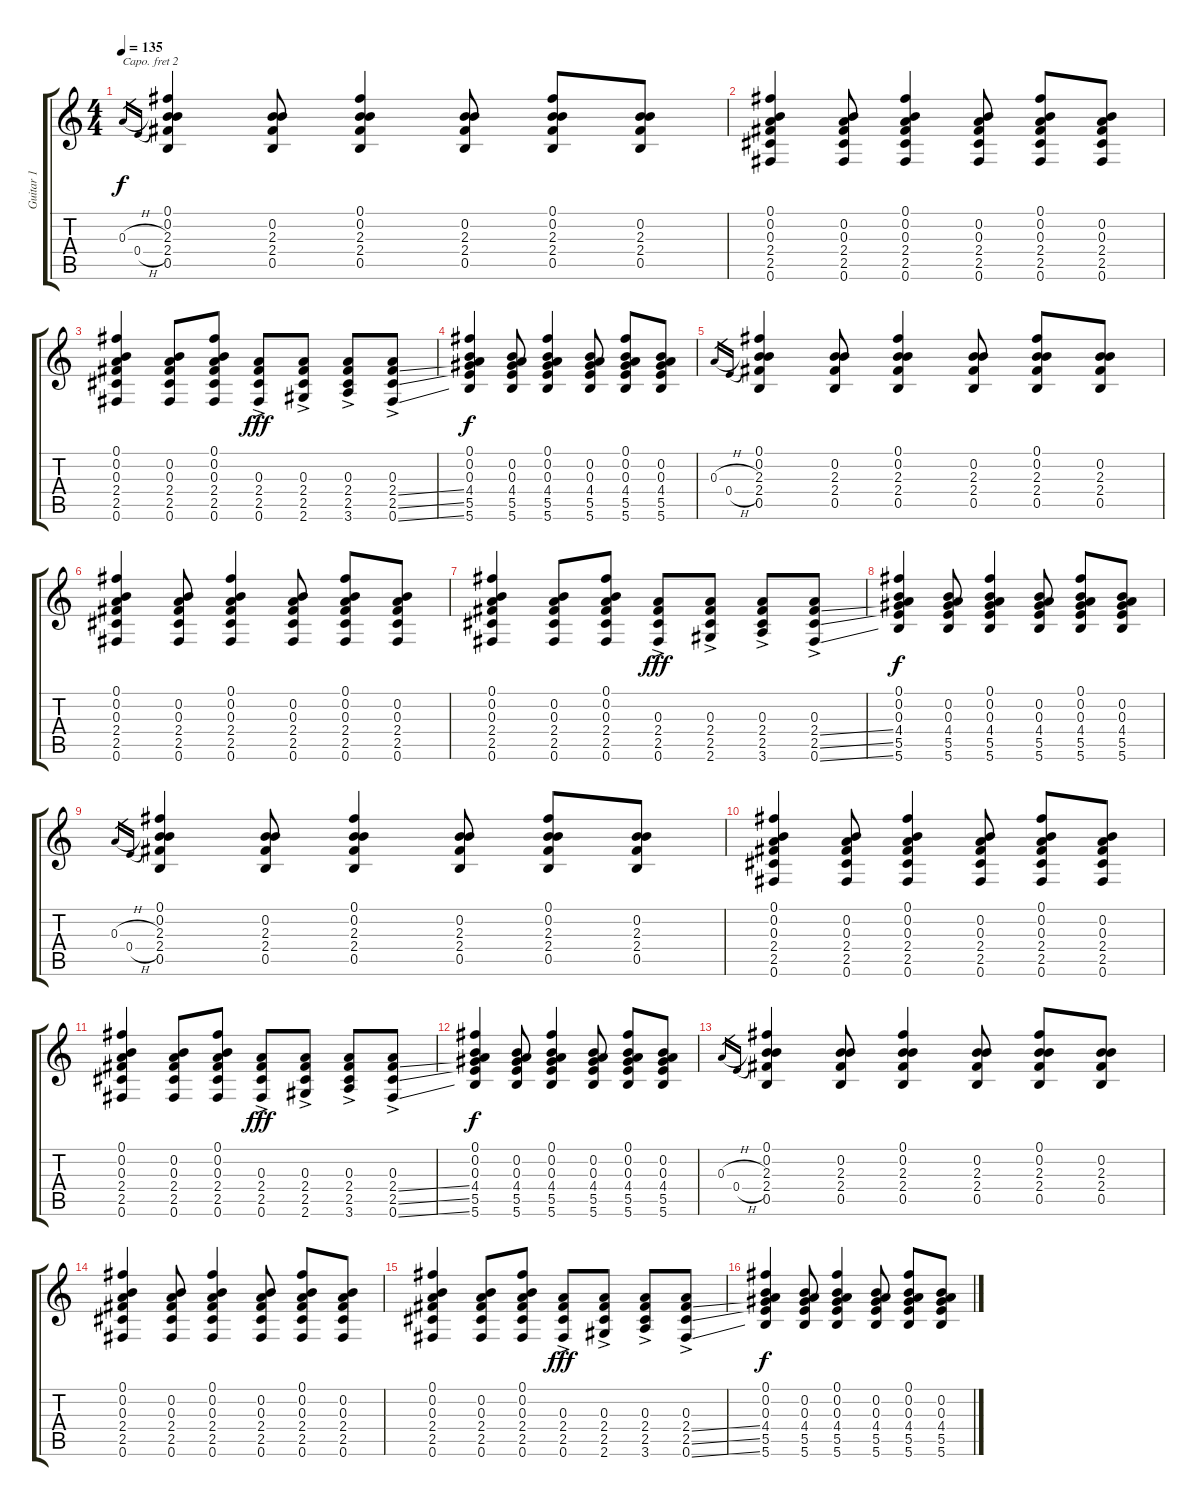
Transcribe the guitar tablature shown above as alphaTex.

\track ("Guitar 1" "Guitar 1") {instrument electricguitarjazz}
\staff {score tabs}
\capo 2
\tuning (E4 A3 G3 D3 A2 E2) {hide}
\ts (4 4)
\tempo 135
\clef g2
\ks c
0.3{h}.16{gr dy f} 0.4{h}.16{gr} (0.1 0.2 2.3 2.4 0.5).4 (0.2 2.3 2.4 0.5).8 (0.1 0.2 2.3 2.4 0.5).4 (0.2 2.3 2.4 0.5).8 (0.1 0.2 2.3 2.4 0.5).8 (0.2 2.3 2.4 0.5).8 |
(0.1 0.2 0.3 2.4 2.5 0.6).4 (0.2 0.3 2.4 2.5 0.6).8 (0.1 0.2 0.3 2.4 2.5 0.6).4 (0.2 0.3 2.4 2.5 0.6).8 (0.1 0.2 0.3 2.4 2.5 0.6).8 (0.2 0.3 2.4 2.5 0.6).8 |
(0.1 0.2 0.3 2.4 2.5 0.6).4 (0.2 0.3 2.4 2.5 0.6).8 (0.1 0.2 0.3 2.4 2.5 0.6).8 (0.3 2.4 2.5 0.6{ac}).8{dy fff} (0.3 2.4 2.5 2.6{ac}).8 (0.3 2.4 2.5 3.6{ac}).8 (0.3 2.4{ss} 2.5{ss} 0.6{ss ac}).8 |
(0.1 0.2 0.3 4.4 5.5 5.6).4{dy f} (0.2 0.3 4.4 5.5 5.6).8 (0.1 0.2 0.3 4.4 5.5 5.6).4 (0.2 0.3 4.4 5.5 5.6).8 (0.1 0.2 0.3 4.4 5.5 5.6).8 (0.2 0.3 4.4 5.5 5.6).8 |
0.3{h}.16{gr} 0.4{h}.16{gr} (0.1 0.2 2.3 2.4 0.5).4 (0.2 2.3 2.4 0.5).8 (0.1 0.2 2.3 2.4 0.5).4 (0.2 2.3 2.4 0.5).8 (0.1 0.2 2.3 2.4 0.5).8 (0.2 2.3 2.4 0.5).8 |
(0.1 0.2 0.3 2.4 2.5 0.6).4 (0.2 0.3 2.4 2.5 0.6).8 (0.1 0.2 0.3 2.4 2.5 0.6).4 (0.2 0.3 2.4 2.5 0.6).8 (0.1 0.2 0.3 2.4 2.5 0.6).8 (0.2 0.3 2.4 2.5 0.6).8 |
(0.1 0.2 0.3 2.4 2.5 0.6).4 (0.2 0.3 2.4 2.5 0.6).8 (0.1 0.2 0.3 2.4 2.5 0.6).8 (0.3 2.4 2.5 0.6{ac}).8{dy fff} (0.3 2.4 2.5 2.6{ac}).8 (0.3 2.4 2.5 3.6{ac}).8 (0.3 2.4{ss} 2.5{ss} 0.6{ss ac}).8 |
(0.1 0.2 0.3 4.4 5.5 5.6).4{dy f} (0.2 0.3 4.4 5.5 5.6).8 (0.1 0.2 0.3 4.4 5.5 5.6).4 (0.2 0.3 4.4 5.5 5.6).8 (0.1 0.2 0.3 4.4 5.5 5.6).8 (0.2 0.3 4.4 5.5 5.6).8 |
0.3{h}.16{gr} 0.4{h}.16{gr} (0.1 0.2 2.3 2.4 0.5).4 (0.2 2.3 2.4 0.5).8 (0.1 0.2 2.3 2.4 0.5).4 (0.2 2.3 2.4 0.5).8 (0.1 0.2 2.3 2.4 0.5).8 (0.2 2.3 2.4 0.5).8 |
(0.1 0.2 0.3 2.4 2.5 0.6).4 (0.2 0.3 2.4 2.5 0.6).8 (0.1 0.2 0.3 2.4 2.5 0.6).4 (0.2 0.3 2.4 2.5 0.6).8 (0.1 0.2 0.3 2.4 2.5 0.6).8 (0.2 0.3 2.4 2.5 0.6).8 |
(0.1 0.2 0.3 2.4 2.5 0.6).4 (0.2 0.3 2.4 2.5 0.6).8 (0.1 0.2 0.3 2.4 2.5 0.6).8 (0.3 2.4 2.5 0.6{ac}).8{dy fff} (0.3 2.4 2.5 2.6{ac}).8 (0.3 2.4 2.5 3.6{ac}).8 (0.3 2.4{ss} 2.5{ss} 0.6{ss ac}).8 |
(0.1 0.2 0.3 4.4 5.5 5.6).4{dy f} (0.2 0.3 4.4 5.5 5.6).8 (0.1 0.2 0.3 4.4 5.5 5.6).4 (0.2 0.3 4.4 5.5 5.6).8 (0.1 0.2 0.3 4.4 5.5 5.6).8 (0.2 0.3 4.4 5.5 5.6).8 |
0.3{h}.16{gr} 0.4{h}.16{gr} (0.1 0.2 2.3 2.4 0.5).4 (0.2 2.3 2.4 0.5).8 (0.1 0.2 2.3 2.4 0.5).4 (0.2 2.3 2.4 0.5).8 (0.1 0.2 2.3 2.4 0.5).8 (0.2 2.3 2.4 0.5).8 |
(0.1 0.2 0.3 2.4 2.5 0.6).4 (0.2 0.3 2.4 2.5 0.6).8 (0.1 0.2 0.3 2.4 2.5 0.6).4 (0.2 0.3 2.4 2.5 0.6).8 (0.1 0.2 0.3 2.4 2.5 0.6).8 (0.2 0.3 2.4 2.5 0.6).8 |
(0.1 0.2 0.3 2.4 2.5 0.6).4 (0.2 0.3 2.4 2.5 0.6).8 (0.1 0.2 0.3 2.4 2.5 0.6).8 (0.3 2.4 2.5 0.6{ac}).8{dy fff} (0.3 2.4 2.5 2.6{ac}).8 (0.3 2.4 2.5 3.6{ac}).8 (0.3 2.4{ss} 2.5{ss} 0.6{ss ac}).8 |
(0.1 0.2 0.3 4.4 5.5 5.6).4{dy f} (0.2 0.3 4.4 5.5 5.6).8 (0.1 0.2 0.3 4.4 5.5 5.6).4 (0.2 0.3 4.4 5.5 5.6).8 (0.1 0.2 0.3 4.4 5.5 5.6).8 (0.2 0.3 4.4 5.5 5.6).8
